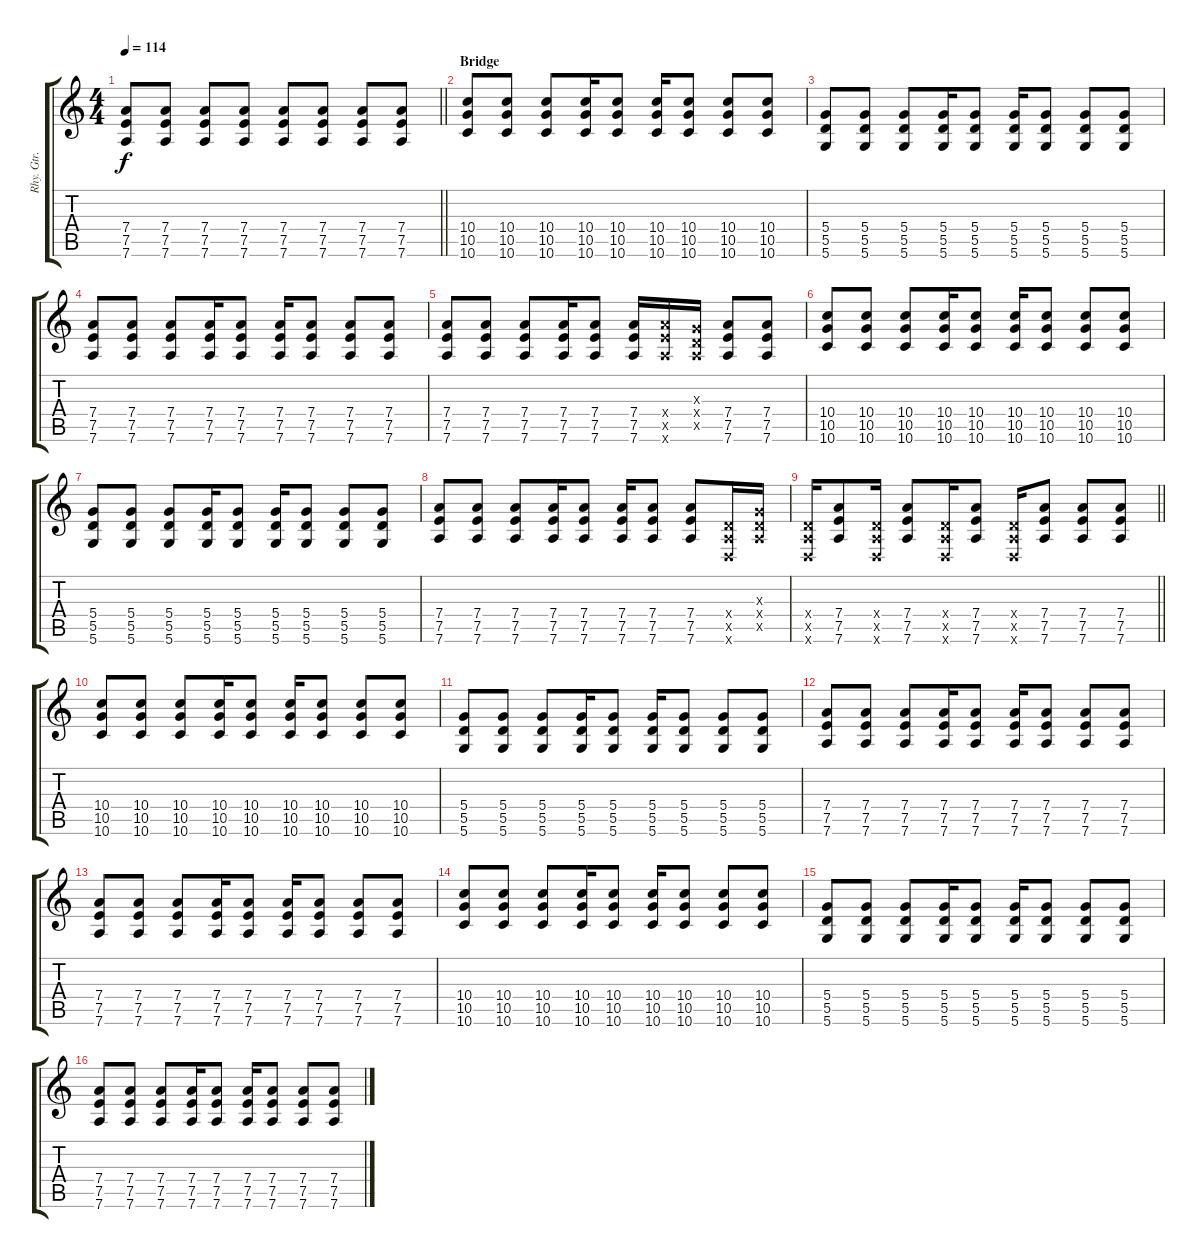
\track ("Rhy. Gtr. 2" "Rhy. Gtr. ") {instrument distortionguitar}
\staff {score tabs}
\tuning (E4 B3 G3 D3 A2 D2) {hide}
\ts (4 4)
\tempo 114
\clef g2
\barLineRight lightlight
\ks c
(7.4 7.5 7.6).8{dy f} (7.4 7.5 7.6).8 (7.4 7.5 7.6).8 (7.4 7.5 7.6).8 (7.4 7.5 7.6).8 (7.4 7.5 7.6).8 (7.4 7.5 7.6).8 (7.4 7.5 7.6).8 |
\section ("" "Bridge")
(10.4 10.5 10.6).8 (10.4 10.5 10.6).8 (10.4 10.5 10.6).8 (10.4 10.5 10.6).16 (10.4 10.5 10.6).8 (10.4 10.5 10.6).16 (10.4 10.5 10.6).8 (10.4 10.5 10.6).8 (10.4 10.5 10.6).8 |
(5.4 5.5 5.6).8 (5.4 5.5 5.6).8 (5.4 5.5 5.6).8 (5.4 5.5 5.6).16 (5.4 5.5 5.6).8 (5.4 5.5 5.6).16 (5.4 5.5 5.6).8 (5.4 5.5 5.6).8 (5.4 5.5 5.6).8 |
(7.4 7.5 7.6).8 (7.4 7.5 7.6).8 (7.4 7.5 7.6).8 (7.4 7.5 7.6).16 (7.4 7.5 7.6).8 (7.4 7.5 7.6).16 (7.4 7.5 7.6).8 (7.4 7.5 7.6).8 (7.4 7.5 7.6).8 |
(7.4 7.5 7.6).8 (7.4 7.5 7.6).8 (7.4 7.5 7.6).8 (7.4 7.5 7.6).16 (7.4 7.5 7.6).8 (7.4 7.5 7.6).16 (7.4{x} 7.5{x} 7.6{x}).16 (0.3{x} 0.4{x} 0.5{x}).16 (7.4 7.5 7.6).8 (7.4 7.5 7.6).8 |
(10.4 10.5 10.6).8 (10.4 10.5 10.6).8 (10.4 10.5 10.6).8 (10.4 10.5 10.6).16 (10.4 10.5 10.6).8 (10.4 10.5 10.6).16 (10.4 10.5 10.6).8 (10.4 10.5 10.6).8 (10.4 10.5 10.6).8 |
(5.4 5.5 5.6).8 (5.4 5.5 5.6).8 (5.4 5.5 5.6).8 (5.4 5.5 5.6).16 (5.4 5.5 5.6).8 (5.4 5.5 5.6).16 (5.4 5.5 5.6).8 (5.4 5.5 5.6).8 (5.4 5.5 5.6).8 |
(7.4 7.5 7.6).8 (7.4 7.5 7.6).8 (7.4 7.5 7.6).8 (7.4 7.5 7.6).16 (7.4 7.5 7.6).8 (7.4 7.5 7.6).16 (7.4 7.5 7.6).8 (7.4 7.5 7.6).8 (0.4{x} 0.5{x} 0.6{x}).16 (0.3{x} 0.4{x} 0.5{x}).16 |
\barLineRight lightlight
(0.4{x} 0.5{x} 0.6{x}).16 (7.4 7.5 7.6).8 (0.4{x} 0.5{x} 0.6{x}).16 (7.4 7.5 7.6).8 (0.4{x} 0.5{x} 0.6{x}).16 (7.4 7.5 7.6).8 (0.4{x} 0.5{x} 0.6{x}).16 (7.4 7.5 7.6).8 (7.4 7.5 7.6).8 (7.4 7.5 7.6).8 |
\section ("" "")
(10.4 10.5 10.6).8 (10.4 10.5 10.6).8 (10.4 10.5 10.6).8 (10.4 10.5 10.6).16 (10.4 10.5 10.6).8 (10.4 10.5 10.6).16 (10.4 10.5 10.6).8 (10.4 10.5 10.6).8 (10.4 10.5 10.6).8 |
(5.4 5.5 5.6).8 (5.4 5.5 5.6).8 (5.4 5.5 5.6).8 (5.4 5.5 5.6).16 (5.4 5.5 5.6).8 (5.4 5.5 5.6).16 (5.4 5.5 5.6).8 (5.4 5.5 5.6).8 (5.4 5.5 5.6).8 |
(7.4 7.5 7.6).8 (7.4 7.5 7.6).8 (7.4 7.5 7.6).8 (7.4 7.5 7.6).16 (7.4 7.5 7.6).8 (7.4 7.5 7.6).16 (7.4 7.5 7.6).8 (7.4 7.5 7.6).8 (7.4 7.5 7.6).8 |
(7.4 7.5 7.6).8 (7.4 7.5 7.6).8 (7.4 7.5 7.6).8 (7.4 7.5 7.6).16 (7.4 7.5 7.6).8 (7.4 7.5 7.6).16 (7.4 7.5 7.6).8 (7.4 7.5 7.6).8 (7.4 7.5 7.6).8 |
(10.4 10.5 10.6).8 (10.4 10.5 10.6).8 (10.4 10.5 10.6).8 (10.4 10.5 10.6).16 (10.4 10.5 10.6).8 (10.4 10.5 10.6).16 (10.4 10.5 10.6).8 (10.4 10.5 10.6).8 (10.4 10.5 10.6).8 |
(5.4 5.5 5.6).8 (5.4 5.5 5.6).8 (5.4 5.5 5.6).8 (5.4 5.5 5.6).16 (5.4 5.5 5.6).8 (5.4 5.5 5.6).16 (5.4 5.5 5.6).8 (5.4 5.5 5.6).8 (5.4 5.5 5.6).8 |
(7.4 7.5 7.6).8 (7.4 7.5 7.6).8 (7.4 7.5 7.6).8 (7.4 7.5 7.6).16 (7.4 7.5 7.6).8 (7.4 7.5 7.6).16 (7.4 7.5 7.6).8 (7.4 7.5 7.6).8 (7.4 7.5 7.6).8
